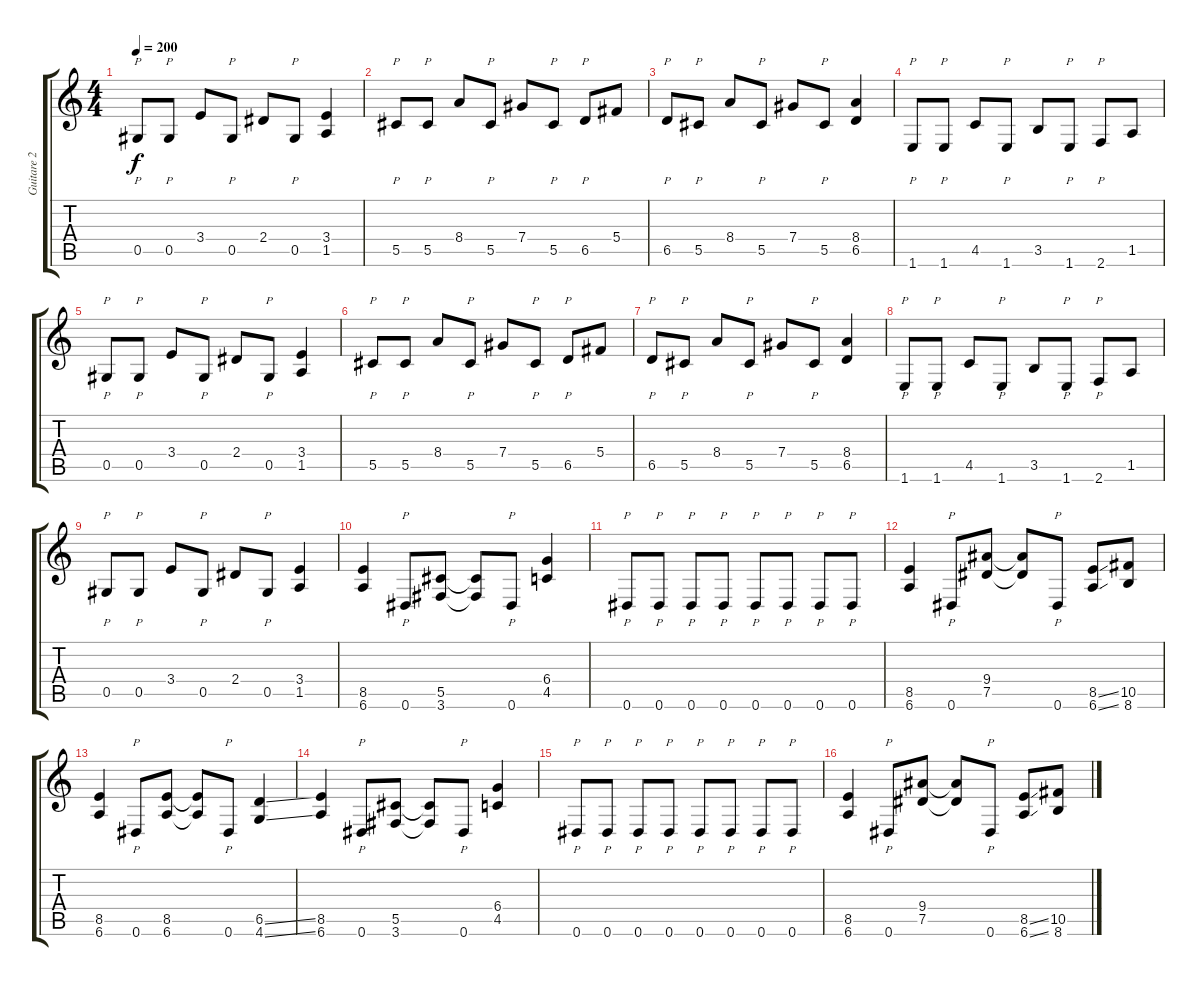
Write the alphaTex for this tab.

\track ("Guitare 2" "Guitare 2") {instrument distortionguitar}
\staff {score tabs}
\tuning (Eb4 Bb3 Gb3 Db3 Ab2 Eb2) {hide}
\ts (4 4)
\tempo 200
\clef g2
\ks c
0.5.8{p dy f} 0.5.8{p} 3.4.8 0.5.8{p} 2.4.8 0.5.8{p} (3.4 1.5).4 |
5.5.8{p} 5.5.8{p} 8.4.8 5.5.8{p} 7.4.8 5.5.8{p} 6.5.8{p} 5.4.8 |
6.5.8{p} 5.5.8{p} 8.4.8 5.5.8{p} 7.4.8 5.5.8{p} (8.4 6.5).4 |
1.6.8{p} 1.6.8{p} 4.5.8 1.6.8{p} 3.5.8 1.6.8{p} 2.6.8{p} 1.5.8 |
0.5.8{p} 0.5.8{p} 3.4.8 0.5.8{p} 2.4.8 0.5.8{p} (3.4 1.5).4 |
5.5.8{p} 5.5.8{p} 8.4.8 5.5.8{p} 7.4.8 5.5.8{p} 6.5.8{p} 5.4.8 |
6.5.8{p} 5.5.8{p} 8.4.8 5.5.8{p} 7.4.8 5.5.8{p} (8.4 6.5).4 |
1.6.8{p} 1.6.8{p} 4.5.8 1.6.8{p} 3.5.8 1.6.8{p} 2.6.8{p} 1.5.8 |
0.5.8{p} 0.5.8{p} 3.4.8 0.5.8{p} 2.4.8 0.5.8{p} (3.4 1.5).4 |
(8.5 6.6).4 0.6.8{p} (5.5 3.6).8 (5.5{t} 3.6{t}).8 0.6.8{p} (6.4 4.5).4 |
0.6.8{p} 0.6.8{p} 0.6.8{p} 0.6.8{p} 0.6.8{p} 0.6.8{p} 0.6.8{p} 0.6.8{p} |
(8.5 6.6).4 0.6.8{p} (9.4 7.5).8 (9.4{t} 7.5{t}).8 0.6.8{p} (8.5{ss} 6.6{ss}).8 (10.5 8.6).8 |
(8.5 6.6).4 0.6.8{p} (8.5 6.6).8 (8.5{t} 6.6{t}).8 0.6.8{p} (6.5{ss} 4.6{ss}).4 |
(8.5 6.6).4 0.6.8{p} (5.5 3.6).8 (5.5{t} 3.6{t}).8 0.6.8{p} (6.4 4.5).4 |
0.6.8{p} 0.6.8{p} 0.6.8{p} 0.6.8{p} 0.6.8{p} 0.6.8{p} 0.6.8{p} 0.6.8{p} |
(8.5 6.6).4 0.6.8{p} (9.4 7.5).8 (9.4{t} 7.5{t}).8 0.6.8{p} (8.5{ss} 6.6{ss}).8 (10.5 8.6).8
